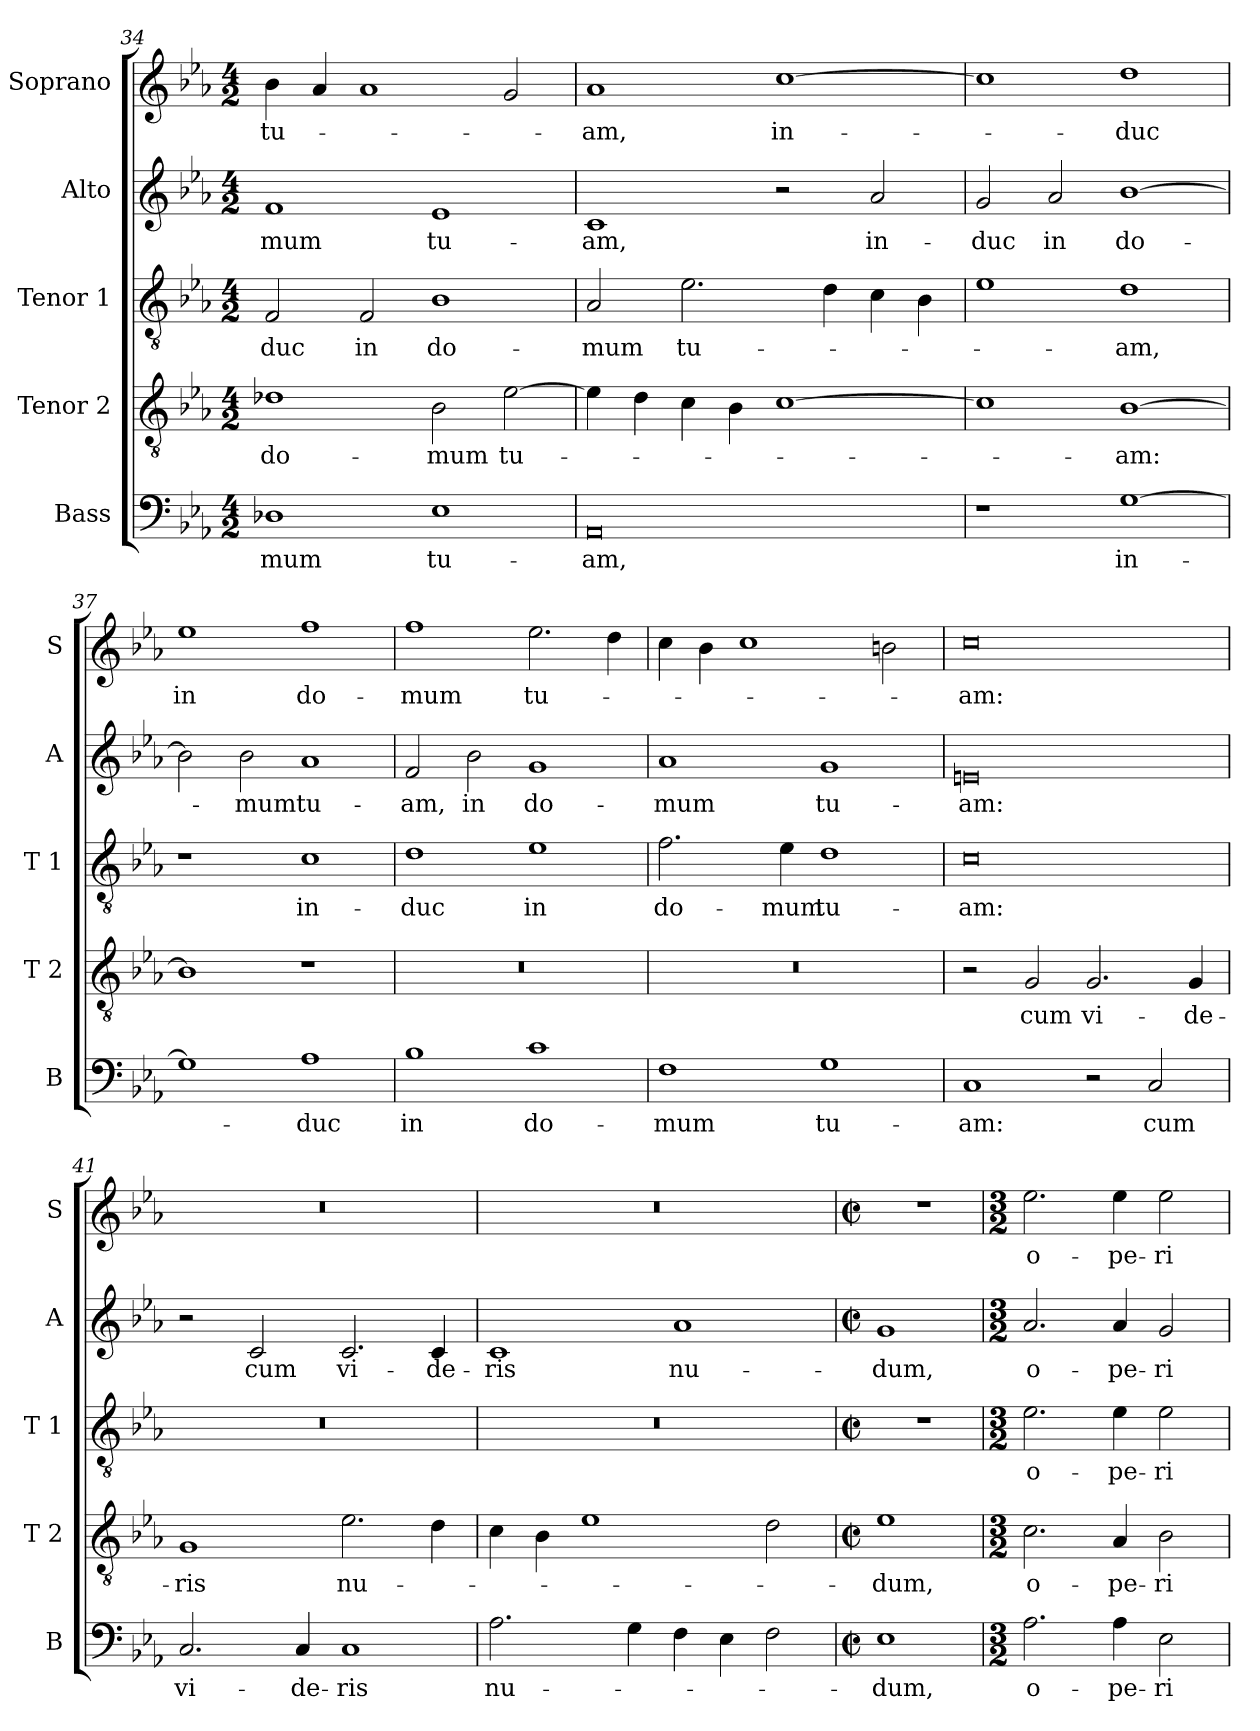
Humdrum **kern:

**kern	**text	**kern	**text	**kern	**text	**kern	**text	**kern	**text
*part5	*part5	*part4	*part4	*part3	*part3	*part2	*part2	*part1	*part1
*staff5	*staff5	*staff4	*staff4	*staff3	*staff3	*staff2	*staff2	*staff1	*staff1
*I"Bass	*	*I"Tenor 2	*	*I"Tenor 1	*	*I"Alto	*	*I"Soprano	*
*I'B	*	*I'T 2	*	*I'T 1	*	*I'A	*	*I'S	*
*clefF4	*	*clefGv2	*	*clefGv2	*	*clefG2	*	*clefG2	*
*k[b-e-a-]	*	*k[b-e-a-]	*	*k[b-e-a-]	*	*k[b-e-a-]	*	*k[b-e-a-]	*
*E-:	*	*E-:	*	*E-:	*	*E-:	*	*E-:	*
*M4/2	*	*M4/2	*	*M4/2	*	*M4/2	*	*M4/2	*
=34	=34	=34	=34	=34	=34	=34	=34	=34	=34
!	!LO:LY:b	!	!LO:LY:b	!	!LO:LY:b	!	!LO:LY:b	!	!LO:LY:b
1D-X	-mum	1d-X	do-	2F/	-duc	1f	-mum	4b-\	tu-
.	.	.	.	.	.	.	.	4a-/	.
!	!	!	!	!	!LO:LY:b	!	!	!	!
.	.	.	.	2F/	in	.	.	1a-	.
!	!LO:LY:b	!	!LO:LY:b	!	!LO:LY:b	!	!LO:LY:b	!	!
1E-	tu-	2B-\	-mum	1B-	do-	1e-	tu-	.	.
!	!	!	!LO:LY:b	!	!	!	!	!	!
.	.	[2e-\	tu-	.	.	.	.	2g/	.
=35	=35	=35	=35	=35	=35	=35	=35	=35	=35
!	!LO:LY:b	!	!	!	!LO:LY:b	!	!LO:LY:b	!	!LO:LY:b
0AA-	-am,	4e-\]	.	2A-/	-mum	1c	-am,	1a-	-am,
.	.	4d\	.	.	.	.	.	.	.
!	!	!	!	!	!LO:LY:b	!	!	!	!
.	.	4c\	.	2.e-\	tu-	.	.	.	.
.	.	4B-\	.	.	.	.	.	.	.
!	!	!	!	!	!	!	!	!	!LO:LY:b
.	.	[1c	.	.	.	2r	.	[1cc	in-
.	.	.	.	4d\	.	.	.	.	.
!	!	!	!	!	!	!	!LO:LY:b	!	!
.	.	.	.	4c\	.	2a-/	in-	.	.
.	.	.	.	4B-\	.	.	.	.	.
=36	=36	=36	=36	=36	=36	=36	=36	=36	=36
!	!	!	!	!	!	!	!LO:LY:b	!	!
1r	.	1c]	.	1e-	.	2g/	-duc	1cc]	.
!	!	!	!	!	!	!	!LO:LY:b	!	!
.	.	.	.	.	.	2a-/	in	.	.
!	!LO:LY:b	!	!LO:LY:b	!	!LO:LY:b	!	!LO:LY:b	!	!LO:LY:b
[1G	in-	[1B-	-am:	1d	-am,	[1b-	do-	1dd	-duc
!!LO:PB:g=z
=37	=37	=37	=37	=37	=37	=37	=37	=37	=37
!	!	!	!	!	!	!	!	!	!LO:LY:b
1G]	.	1B-]	.	1r	.	2b-\]	.	1ee-	in
!	!	!	!	!	!	!	!LO:LY:b	!	!
.	.	.	.	.	.	2b-\	-mum	.	.
!	!LO:LY:b	!	!	!	!LO:LY:b	!	!LO:LY:b	!	!LO:LY:b
1A-	-duc	1r	.	1c	in-	1a-	tu-	1ff	do-
=38	=38	=38	=38	=38	=38	=38	=38	=38	=38
!	!LO:LY:b	!	!	!	!LO:LY:b	!	!LO:LY:b	!	!LO:LY:b
1B-	in	0r	.	1d	-duc	2f/	-am,	1ff	-mum
!	!	!	!	!	!	!	!LO:LY:b	!	!
.	.	.	.	.	.	2b-\	in	.	.
!	!LO:LY:b	!	!	!	!LO:LY:b	!	!LO:LY:b	!	!LO:LY:b
1c	do-	.	.	1e-	in	1g	do-	2.ee-\	tu-
.	.	.	.	.	.	.	.	4dd\	.
=39	=39	=39	=39	=39	=39	=39	=39	=39	=39
!	!LO:LY:b	!	!	!	!LO:LY:b	!	!LO:LY:b	!	!
1F	-mum	0r	.	2.f\	do-	1a-	-mum	4cc\	.
.	.	.	.	.	.	.	.	4b-\	.
.	.	.	.	.	.	.	.	1cc	.
!	!	!	!	!	!LO:LY:b	!	!	!	!
.	.	.	.	4e-\	-mum	.	.	.	.
!	!LO:LY:b	!	!	!	!LO:LY:b	!	!LO:LY:b	!	!
1G	tu-	.	.	1d	tu-	1g	tu-	.	.
.	.	.	.	.	.	.	.	2bn\	.
=40	=40	=40	=40	=40	=40	=40	=40	=40	=40
!	!LO:LY:b	!	!	!	!LO:LY:b	!	!LO:LY:b	!	!LO:LY:b
1C	-am:	2r	.	0c	-am:	0en	-am:	0cc	-am:
!	!	!	!LO:LY:b	!	!	!	!	!	!
.	.	2G/	cum	.	.	.	.	.	.
!	!	!	!LO:LY:b	!	!	!	!	!	!
2r	.	2.G/	vi-	.	.	.	.	.	.
!	!LO:LY:b	!	!	!	!	!	!	!	!
2C/	cum	.	.	.	.	.	.	.	.
!	!	!	!LO:LY:b	!	!	!	!	!	!
.	.	4G/	-de-	.	.	.	.	.	.
=41	=41	=41	=41	=41	=41	=41	=41	=41	=41
!	!LO:LY:b	!	!LO:LY:b	!	!	!	!	!	!
2.C/	vi-	1G	-ris	0r	.	2r	.	0r	.
!	!	!	!	!	!	!	!LO:LY:b	!	!
.	.	.	.	.	.	2c/	cum	.	.
!	!LO:LY:b	!	!	!	!	!	!	!	!
4C/	-de-	.	.	.	.	.	.	.	.
!	!LO:LY:b	!	!LO:LY:b	!	!	!	!LO:LY:b	!	!
1C	-ris	2.e-\	nu-	.	.	2.c/	vi-	.	.
!	!	!	!	!	!	!	!LO:LY:b	!	!
.	.	4d\	.	.	.	4c/	-de-	.	.
=42	=42	=42	=42	=42	=42	=42	=42	=42	=42
!	!LO:LY:b	!	!	!	!	!	!LO:LY:b	!	!
2.A-\	nu-	4c\	.	0r	.	1c	-ris	0r	.
.	.	4B-\	.	.	.	.	.	.	.
.	.	1e-	.	.	.	.	.	.	.
4G\	.	.	.	.	.	.	.	.	.
!	!	!	!	!	!	!	!LO:LY:b	!	!
4F\	.	.	.	.	.	1a-	nu-	.	.
4E-\	.	.	.	.	.	.	.	.	.
2F\	.	2d\	.	.	.	.	.	.	.
!!LO:LB:g=z
=43	=43	=43	=43	=43	=43	=43	=43	=43	=43
*M2/2	*	*M2/2	*	*M2/2	*	*M2/2	*	*M2/2	*
*met(c|)	*	*met(c|)	*	*met(c|)	*	*met(c|)	*	*met(c|)	*
!	!LO:LY:b	!	!LO:LY:b	!	!	!	!LO:LY:b	!	!
1E-	-dum,	1e-	-dum,	1r	.	1g	-dum,	1r	.
=44	=44	=44	=44	=44	=44	=44	=44	=44	=44
*M3/2	*	*M3/2	*	*M3/2	*	*M3/2	*	*M3/2	*
!	!LO:LY:b	!	!LO:LY:b	!	!LO:LY:b	!	!LO:LY:b	!	!LO:LY:b
2.A-\	o-	2.c\	o-	2.e-\	o-	2.a-/	o-	2.ee-\	o-
!	!LO:LY:b	!	!LO:LY:b	!	!LO:LY:b	!	!LO:LY:b	!	!LO:LY:b
4A-\	-pe-	4A-/	-pe-	4e-\	-pe-	4a-/	-pe-	4ee-\	-pe-
!	!LO:LY:b	!	!LO:LY:b	!	!LO:LY:b	!	!LO:LY:b	!	!LO:LY:b
2E-\	-ri	2B-\	-ri	2e-\	-ri	2g/	-ri	2ee-\	-ri
=	=	=	=	=	=	=	=	=	=
*-	*-	*-	*-	*-	*-	*-	*-	*-	*-
